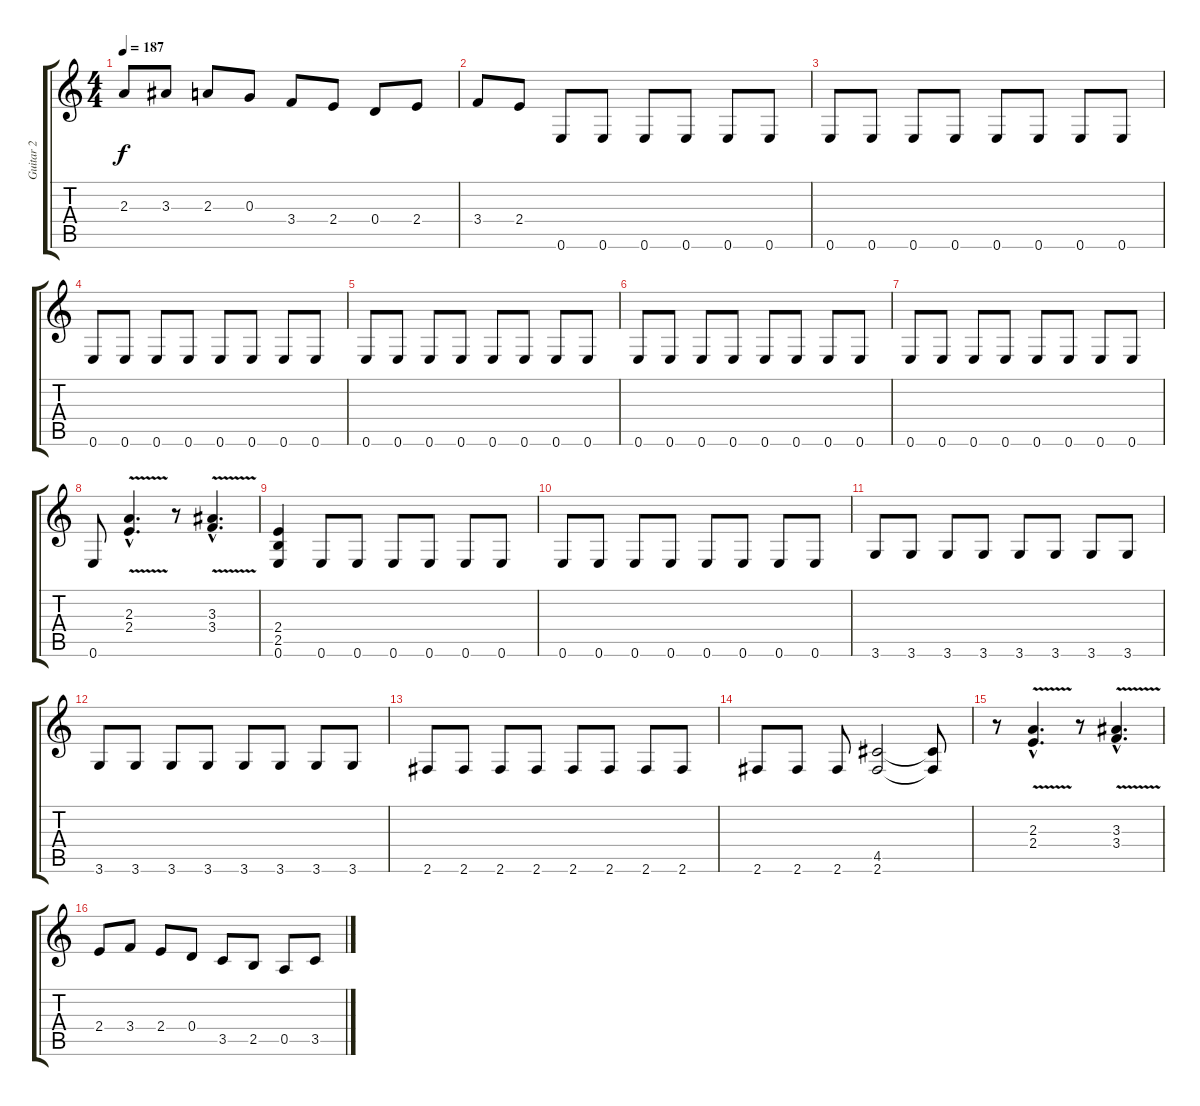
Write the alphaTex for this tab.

\track ("Guitar 2" "Guitar 2") {instrument distortionguitar}
\staff {score tabs}
\tuning (E4 B3 G3 D3 A2 E2) {hide}
\ts (4 4)
\tempo 187
\clef g2
\ks c
2.3.8{dy f} 3.3.8 2.3.8 0.3.8 3.4.8 2.4.8 0.4.8 2.4.8 |
3.4.8 2.4.8 0.6.8 0.6.8 0.6.8 0.6.8 0.6.8 0.6.8 |
0.6.8 0.6.8 0.6.8 0.6.8 0.6.8 0.6.8 0.6.8 0.6.8 |
0.6.8 0.6.8 0.6.8 0.6.8 0.6.8 0.6.8 0.6.8 0.6.8 |
0.6.8 0.6.8 0.6.8 0.6.8 0.6.8 0.6.8 0.6.8 0.6.8 |
0.6.8 0.6.8 0.6.8 0.6.8 0.6.8 0.6.8 0.6.8 0.6.8 |
0.6.8 0.6.8 0.6.8 0.6.8 0.6.8 0.6.8 0.6.8 0.6.8 |
0.6.8 (2.3{v hac} 2.4{v hac}).4{d} r.8 (3.3{v hac} 3.4{v hac}).4{d} |
(2.4 2.5 0.6).4 0.6.8 0.6.8 0.6.8 0.6.8 0.6.8 0.6.8 |
0.6.8 0.6.8 0.6.8 0.6.8 0.6.8 0.6.8 0.6.8 0.6.8 |
3.6.8 3.6.8 3.6.8 3.6.8 3.6.8 3.6.8 3.6.8 3.6.8 |
3.6.8 3.6.8 3.6.8 3.6.8 3.6.8 3.6.8 3.6.8 3.6.8 |
2.6.8 2.6.8 2.6.8 2.6.8 2.6.8 2.6.8 2.6.8 2.6.8 |
2.6.8 2.6.8 2.6.8 (4.5 2.6).2 (4.5{t} 2.6{t}).8 |
r.8 (2.3{v hac} 2.4{v hac}).4{d} r.8 (3.3{v hac} 3.4{v hac}).4{d} |
2.4.8 3.4.8 2.4.8 0.4.8 3.5.8 2.5.8 0.5.8 3.5.8
